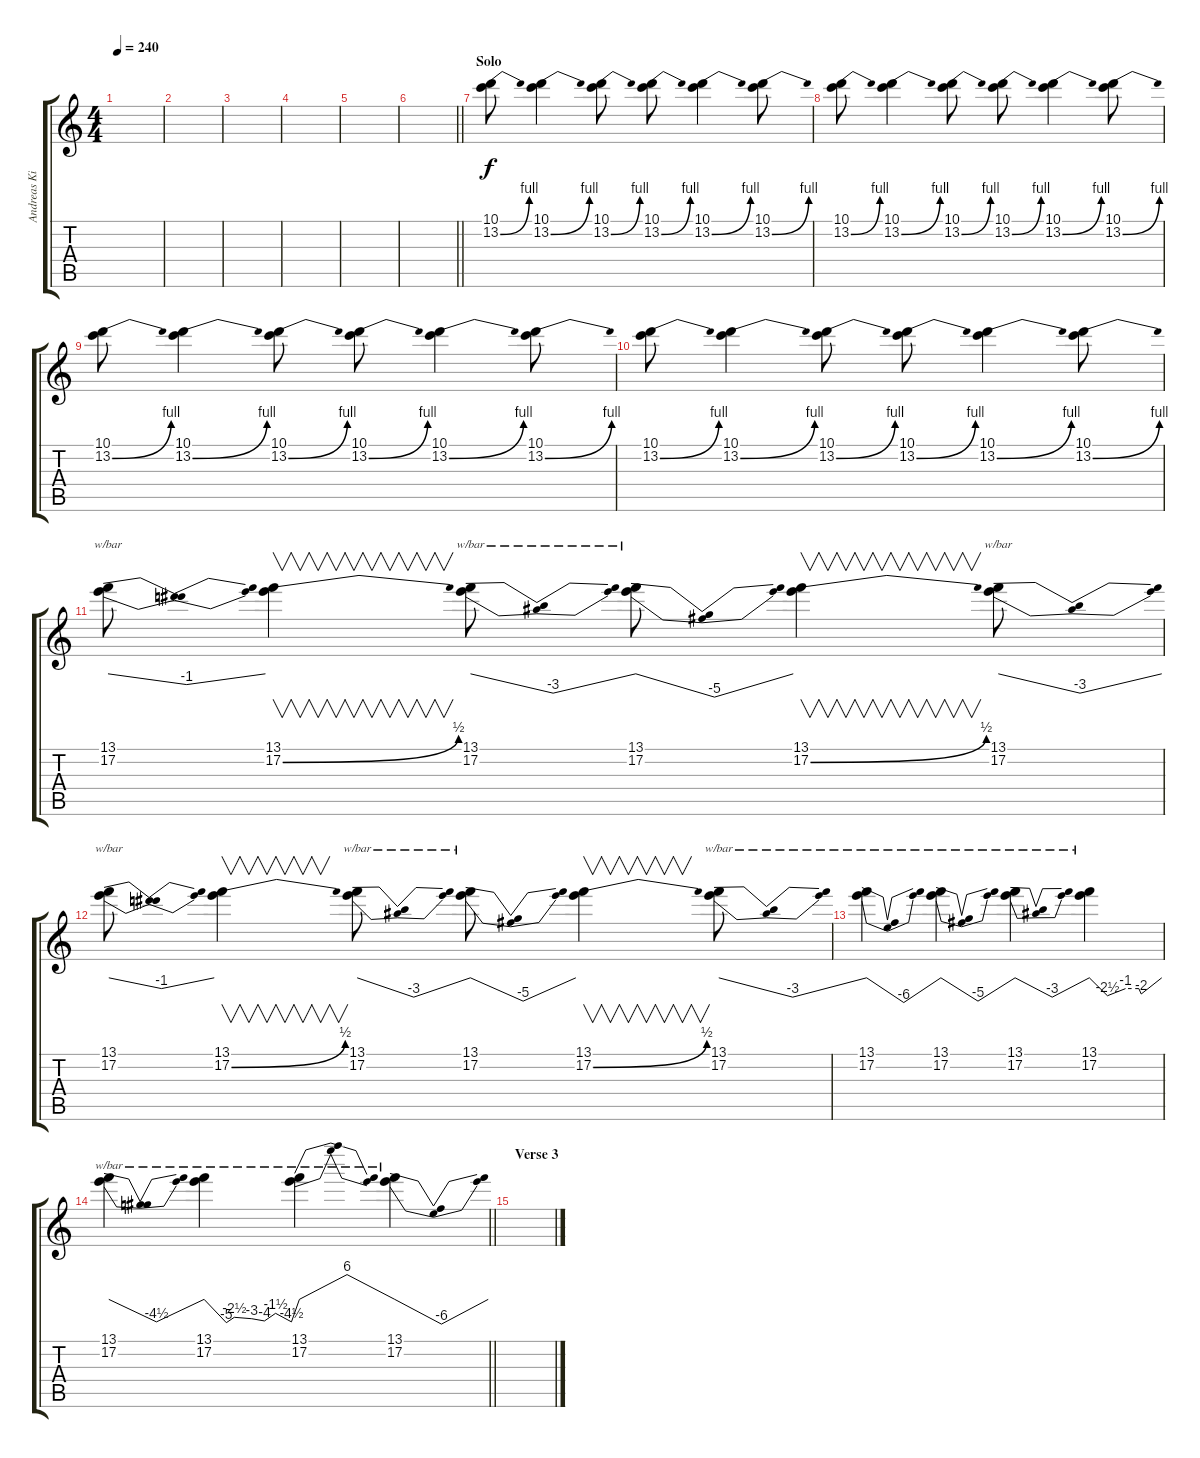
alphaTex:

\track ("Andreas Kisser (solo)" "Andreas Ki") {instrument distortionguitar}
\staff {score tabs}
\tuning (E4 B3 G3 D3 A2 D2) {hide}
\ts (4 4)
\tempo 240
\clef g2
\ks c
|
|
|
|
|
\barLineRight lightlight
|
\section ("" "Solo")
(10.1 13.2{be (bend 0 0 60 4)}).8 (10.1 13.2{be (bend 0 0 60 4)}).4 (10.1 13.2{be (bend 0 0 60 4)}).8 (10.1 13.2{be (bend 0 0 60 4)}).8 (10.1 13.2{be (bend 0 0 60 4)}).4 (10.1 13.2{be (bend 0 0 60 4)}).8 |
(10.1 13.2{be (bend 0 0 60 4)}).8 (10.1 13.2{be (bend 0 0 60 4)}).4 (10.1 13.2{be (bend 0 0 60 4)}).8 (10.1 13.2{be (bend 0 0 60 4)}).8 (10.1 13.2{be (bend 0 0 60 4)}).4 (10.1 13.2{be (bend 0 0 60 4)}).8 |
(10.1 13.2{be (bend 0 0 60 4)}).8 (10.1 13.2{be (bend 0 0 60 4)}).4 (10.1 13.2{be (bend 0 0 60 4)}).8 (10.1 13.2{be (bend 0 0 60 4)}).8 (10.1 13.2{be (bend 0 0 60 4)}).4 (10.1 13.2{be (bend 0 0 60 4)}).8 |
(10.1 13.2{be (bend 0 0 60 4)}).8 (10.1 13.2{be (bend 0 0 60 4)}).4 (10.1 13.2{be (bend 0 0 60 4)}).8 (10.1 13.2{be (bend 0 0 60 4)}).8 (10.1 13.2{be (bend 0 0 60 4)}).4 (10.1 13.2{be (bend 0 0 60 4)}).8 |
(13.1 17.2).8{tbe (dip default 0 0 30 -4 60 0)} (13.1 17.2{be (bend 0 0 60 2)}).4{v} (13.1 17.2).8{tbe (dip default 0 0 30 -12 60 0)} (13.1 17.2).8{tbe (dip default 0 0 30 -20 60 0)} (13.1 17.2{be (bend 0 0 60 2)}).4{v} (13.1 17.2).8{tbe (dip default 0 0 30 -12 60 0)} |
(13.1 17.2).8{tbe (dip default 0 0 30 -4 60 0)} (13.1 17.2{be (bend 0 0 60 2)}).4{v} (13.1 17.2).8{tbe (dip default 0 0 30 -12 60 0)} (13.1 17.2).8{tbe (dip default 0 0 30 -20 60 0)} (13.1 17.2{be (bend 0 0 60 2)}).4{v} (13.1 17.2).8{tbe (dip default 0 0 30 -12 60 0)} |
(13.1 17.2).4{tbe (dip default 0 0 30 -24 60 0)} (13.1 17.2).4{tbe (dip default 0 0 30 -20 60 0)} (13.1 17.2).4{tbe (dip default 0 0 30 -12 60 0)} (13.1 17.2).4{tbe (custom default 0 0 15 -10 30 -4 41 -4 43 -8 60 0)} |
\barLineRight lightlight
(13.1 17.2).4{tbe (dip default 0 0 30 -18 60 0)} (13.1 17.2).4{tbe (custom default 0 0 14 -20 19 -10 30 -12 38 -16 45 -6 55 -18 60 0)} (13.1 17.2).4{tbe (dip default 0 0 30 24 60 0)} (13.1 17.2).4{tbe (dip default 0 0 30 -24 60 0)} |
\section ("" "Verse 3")
